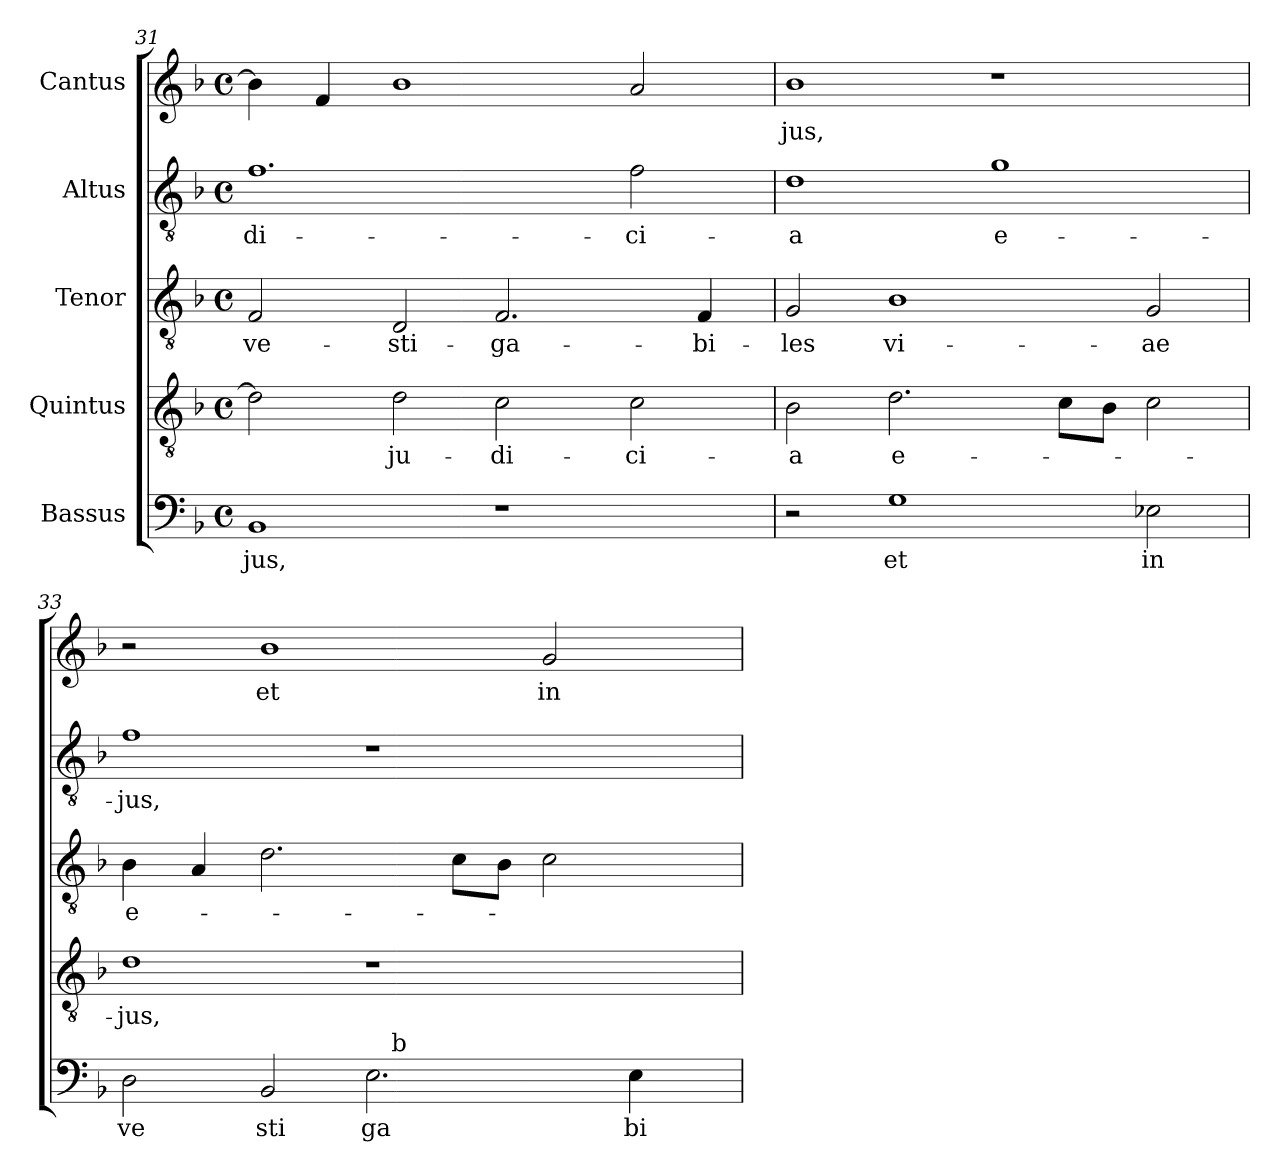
**kern	**text	**kern	**text	**kern	**text	**kern	**text	**kern	**text
*part5	*part5	*part4	*part4	*part3	*part3	*part2	*part2	*part1	*part1
*staff5	*staff5	*staff4	*staff4	*staff3	*staff3	*staff2	*staff2	*staff1	*staff1
*I"Bassus	*	*I"Quintus	*	*I"Tenor	*	*I"Altus	*	*I"Cantus	*
!!LO:LB:g=z
*clefF4	*	*clefGv2	*	*clefGv2	*	*clefGv2	*	*clefG2	*
*k[b-]	*	*k[b-]	*	*k[b-]	*	*k[b-]	*	*k[b-]	*
*F:	*	*F:	*	*F:	*	*F:	*	*F:	*
*M4/4	*	*M4/4	*	*M4/4	*	*M4/4	*	*M4/4	*
*met(c)	*	*met(c)	*	*met(c)	*	*met(c)	*	*met(c)	*
=31	=31	=31	=31	=31	=31	=31	=31	=31	=31
!	!LO:LY:b:cj	!	!	!	!LO:LY:b:cj	!	!LO:LY:b:cj	!	!
*	*	*	*	*	*	*	*	*^	*
1BB-	jus,	2d\]	.	2F/	ve-	1.f	-di-	4b-\]	4ryy	.
.	.	.	.	.	.	.	.	4f/	64ryy	.
.	.	.	.	.	.	.	.	.	1ryy	.
!	!	!	!LO:LY:b:cj	!	!LO:LY:b:cj	!	!	!	!	!
.	.	2d\	ju-	2D/	-sti-	.	.	1b-	.	.
!	!	!	!LO:LY:b:cj	!	!LO:LY:b:cj	!	!	!	!	!
1r	.	2c\	-di-	2.F/	-ga-	.	.	.	.	.
.	.	.	.	.	.	.	.	.	2ryy	.
!	!	!	!LO:LY:b:cj	!	!	!	!LO:LY:b:cj	!	!	!
.	.	2c\	-ci-	.	.	2f\	-ci-	2a/	.	.
!	!	!	!	!	!LO:LY:b:cj	!	!	!	!	!
.	.	.	.	4F/	-bi-	.	.	.	.	.
.	.	.	.	.	.	.	.	.	8...ryy	.
=32	=32	=32	=32	=32	=32	=32	=32	=32	=32	=32
!	!	!	!LO:LY:b:cj	!	!LO:LY:b:cj	!	!LO:LY:b:cj	!	!	!LO:LY:b:cj
*	*	*	*	*	*	*	*	*v	*v	*
2r	.	2B-\	-a	2G/	-les	1d	-a	1b-	jus,
!	!LO:LY:b:cj	!	!LO:LY:b:cj	!	!LO:LY:b:cj	!	!	!	!
1G	et	2.d\	e-	1B-	vi-	.	.	.	.
!	!	!	!	!	!	!	!LO:LY:b:cj	!	!
.	.	.	.	.	.	1g	e-	1r	.
.	.	8c\L	.	.	.	.	.	.	.
.	.	8B-\J	.	.	.	.	.	.	.
!	!LO:LY:b:cj	!	!	!	!LO:LY:b:cj	!	!	!	!
2E-X\	in	2c\	.	2G/	-ae	.	.	.	.
=33	=33	=33	=33	=33	=33	=33	=33	=33	=33
!	!LO:LY:b:cj	!	!LO:LY:b:cj	!	!LO:LY:b:cj	!	!LO:LY:b:cj	!	!
*^	*	*	*	*	*	*	*	*	*
2D\	1ryy	ve	1d	-jus,	4B-\	e-	1f	-jus,	2r	.
.	.	.	.	.	4A/	.	.	.	.	.
!	!	!LO:LY:b:cj	!	!	!	!	!	!	!	!LO:LY:b:cj
2BB-/	.	sti	.	.	2.d\	.	.	.	1b-	et
!	!	!LO:LY:b:cj	!	!	!	!	!	!	!	!
2.E\	32.ryy	ga	1r	.	.	.	1r	.	.	.
!	!LO:TX:a:t=b	!	!	!	!	!	!	!	!	!
.	2ryy	.	.	.	.	.	.	.	.	.
.	.	.	.	.	8c\L	.	.	.	.	.
.	.	.	.	.	8B-\J	.	.	.	.	.
!	!	!	!	!	!	!	!	!	!	!LO:LY:b:cj
.	.	.	.	.	2c\	.	.	.	2g/	in
.	4ryy	.	.	.	.	.	.	.	.	.
!	!	!LO:LY:b:cj	!	!	!	!	!	!	!	!
4E\	.	bi	.	.	.	.	.	.	.	.
.	8ryy	.	.	.	.	.	.	.	.	.
.	16ryy	.	.	.	.	.	.	.	.	.
.	64ryy	.	.	.	.	.	.	.	.	.
*v	*v	*	*	*	*	*	*	*	*	*
=	=	=	=	=	=	=	=	=	=
*-	*-	*-	*-	*-	*-	*-	*-	*-	*-
